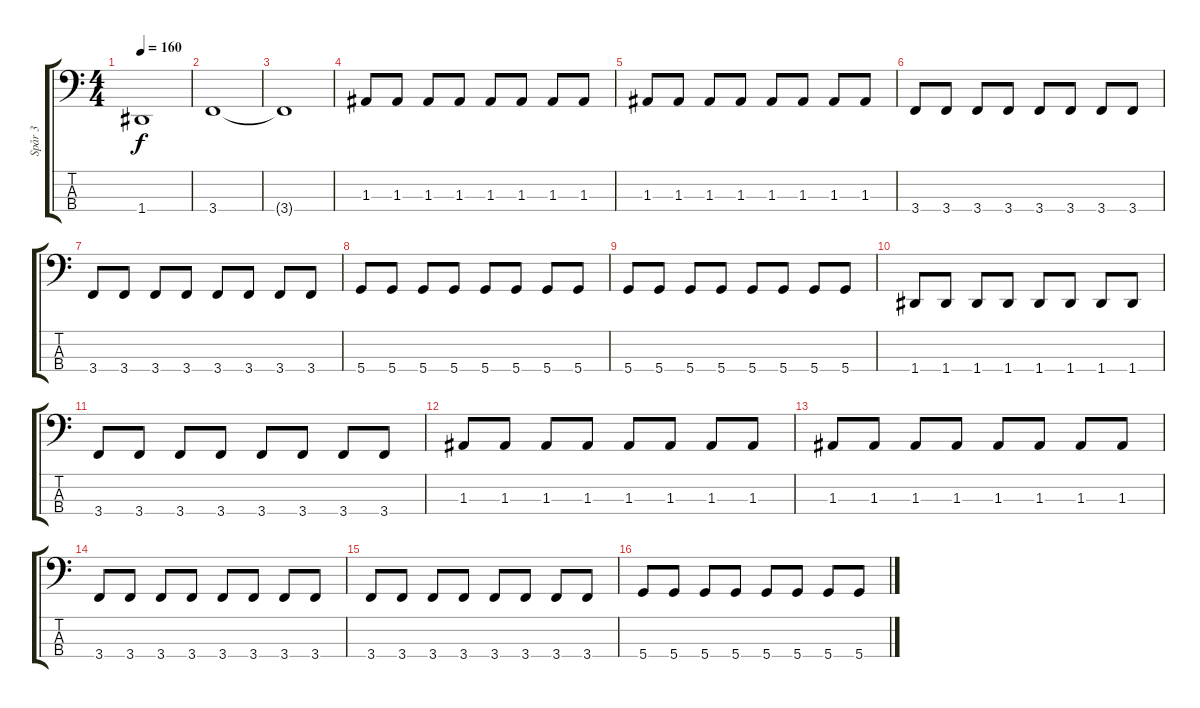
\track ("Spår 3" "Spår 3") {instrument electricbasspick}
\staff {score tabs}
\tuning (G2 D2 A1 D1) {hide}
\ts (4 4)
\tempo 160
\clef f4
\ks c
1.4{t}.1{dy f} |
3.4.1 |
3.4{t}.1 |
1.3.8 1.3.8 1.3.8 1.3.8 1.3.8 1.3.8 1.3.8 1.3.8 |
1.3.8 1.3.8 1.3.8 1.3.8 1.3.8 1.3.8 1.3.8 1.3.8 |
3.4.8 3.4.8 3.4.8 3.4.8 3.4.8 3.4.8 3.4.8 3.4.8 |
3.4.8 3.4.8 3.4.8 3.4.8 3.4.8 3.4.8 3.4.8 3.4.8 |
5.4.8 5.4.8 5.4.8 5.4.8 5.4.8 5.4.8 5.4.8 5.4.8 |
5.4.8 5.4.8 5.4.8 5.4.8 5.4.8 5.4.8 5.4.8 5.4.8 |
1.4.8 1.4.8 1.4.8 1.4.8 1.4.8 1.4.8 1.4.8 1.4.8 |
3.4.8 3.4.8 3.4.8 3.4.8 3.4.8 3.4.8 3.4.8 3.4.8 |
1.3.8 1.3.8 1.3.8 1.3.8 1.3.8 1.3.8 1.3.8 1.3.8 |
1.3.8 1.3.8 1.3.8 1.3.8 1.3.8 1.3.8 1.3.8 1.3.8 |
3.4.8 3.4.8 3.4.8 3.4.8 3.4.8 3.4.8 3.4.8 3.4.8 |
3.4.8 3.4.8 3.4.8 3.4.8 3.4.8 3.4.8 3.4.8 3.4.8 |
5.4.8 5.4.8 5.4.8 5.4.8 5.4.8 5.4.8 5.4.8 5.4.8
